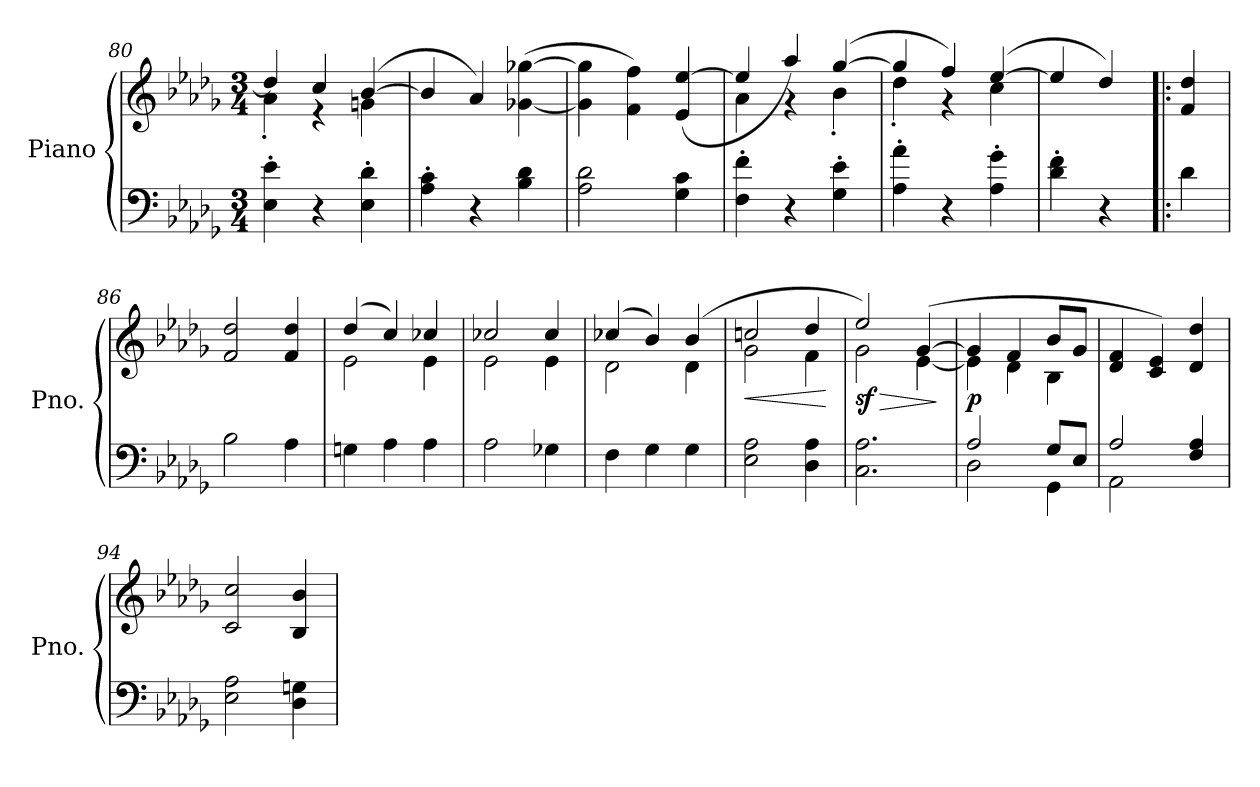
**kern	**kern	**dynam
*part1	*part1	*part1
*staff2	*staff1	*staff1/2
*I"Piano	*	*
*I'Pno.	*	*
*clefF4	*clefG2	*
*k[b-e-a-d-g-]	*k[b-e-a-d-g-]	*
*M3/4	*M3/4	*
=80	=80	=80
*	*^	*
4E-\' 4e-\'	4dd-/]	4a-'\	.
4r	4cc/	4r	.
4E-\' 4d-\'	([4b-/	4gn\	.
*	*v	*v	*
=81	=81	=81
4A-\' 4c\'	4b-/]	.
4r	4a-/)	.
4B-\ 4d-\	([4g-X\ [4gg-X\	.
=82	=82	=82
2A-\ 2d-\	4g-\] 4gg-\]	.
.	4f\ 4ff\)	.
4G-\ 4c\	(>4e-/ [4ee-/	.
=83	=83	=83
*	*^	*
4F\' 4f\'	4ee-/]	4a-\	.
4r	4aa-/)	4r	.
4G-\' 4e-\'	([4gg-/	4b-'\	.
=84	=84	=84	=84
4A-\' 4a-\'	4gg-/]	4dd-'\	.
4r	4ff/)	4r	.
4A-\' 4g-\'	([4ee-/	4cc\	.
*	*v	*v	*
=85	=85	=85
4d-\' 4f\'	4ee-/]	.
4r	4dd-/)	.
=85X2!|:	=85X2!|:	=85X2!|:
4d-\	4f/ 4dd-/	.
=86	=86	=86
2B-\	2f/ 2dd-/	.
4A-\	4f/ 4dd-/	.
!!LO:LB:g=z
=87	=87	=87
*	*^	*
4Gn\	(4dd-/	2e-\	.
4A-\	4cc/)	.	.
4A-\	4cc-X/	4e-\	.
=88	=88	=88	=88
2A-\	2cc-X/	2e-\	.
4G-X\	4cc-/	4e-\	.
=89	=89	=89	=89
4F\	(4cc-X/	2d-\	.
4G-\	4b-/)	.	.
4G-\	(4b-/	4d-\	.
=90	=90	=90	=90
!	!	!	!LO:HP:b
2E-\ 2A-\	2ccn/	2g-\	<
4D-\ 4A-\	4dd-/	4f\	.
*	*v	*v	*
.	.	[
=91	=91	=91
!	!	!LO:HP:b
*	*^	*
!	!	!	!LO:DY:n=1:b
2.C\ 2.A-\	2ee-/)	2g-\	> sf
.	([4g-/	[4e-\	.
*	*v	*v	*
.	.	]
=92	=92	=92
*^	*^	*
!	!	!	!	!LO:DY:b
2A-/	2D-\	4g-/]	4e-\]	p
.	.	4f/	4d-\	.
8G-/L	4GG-\	8b-/L	4B-\	.
8E-/J	.	8g-/J	.	.
*	*	*v	*v	*
=93	=93	=93	=93
2A-/	2AA-\	4d-/ 4f/	.
.	.	4c/ 4e-/)	.
4F/ 4A-/	4ryy	4d-/ 4dd-/	.
*v	*v	*	*
=94	=94	=94
2E-\ 2A-\	2c/ 2cc/	.
4D-\ 4Gn\	4B-/ 4b-/	.
=	=	=
*-	*-	*-
